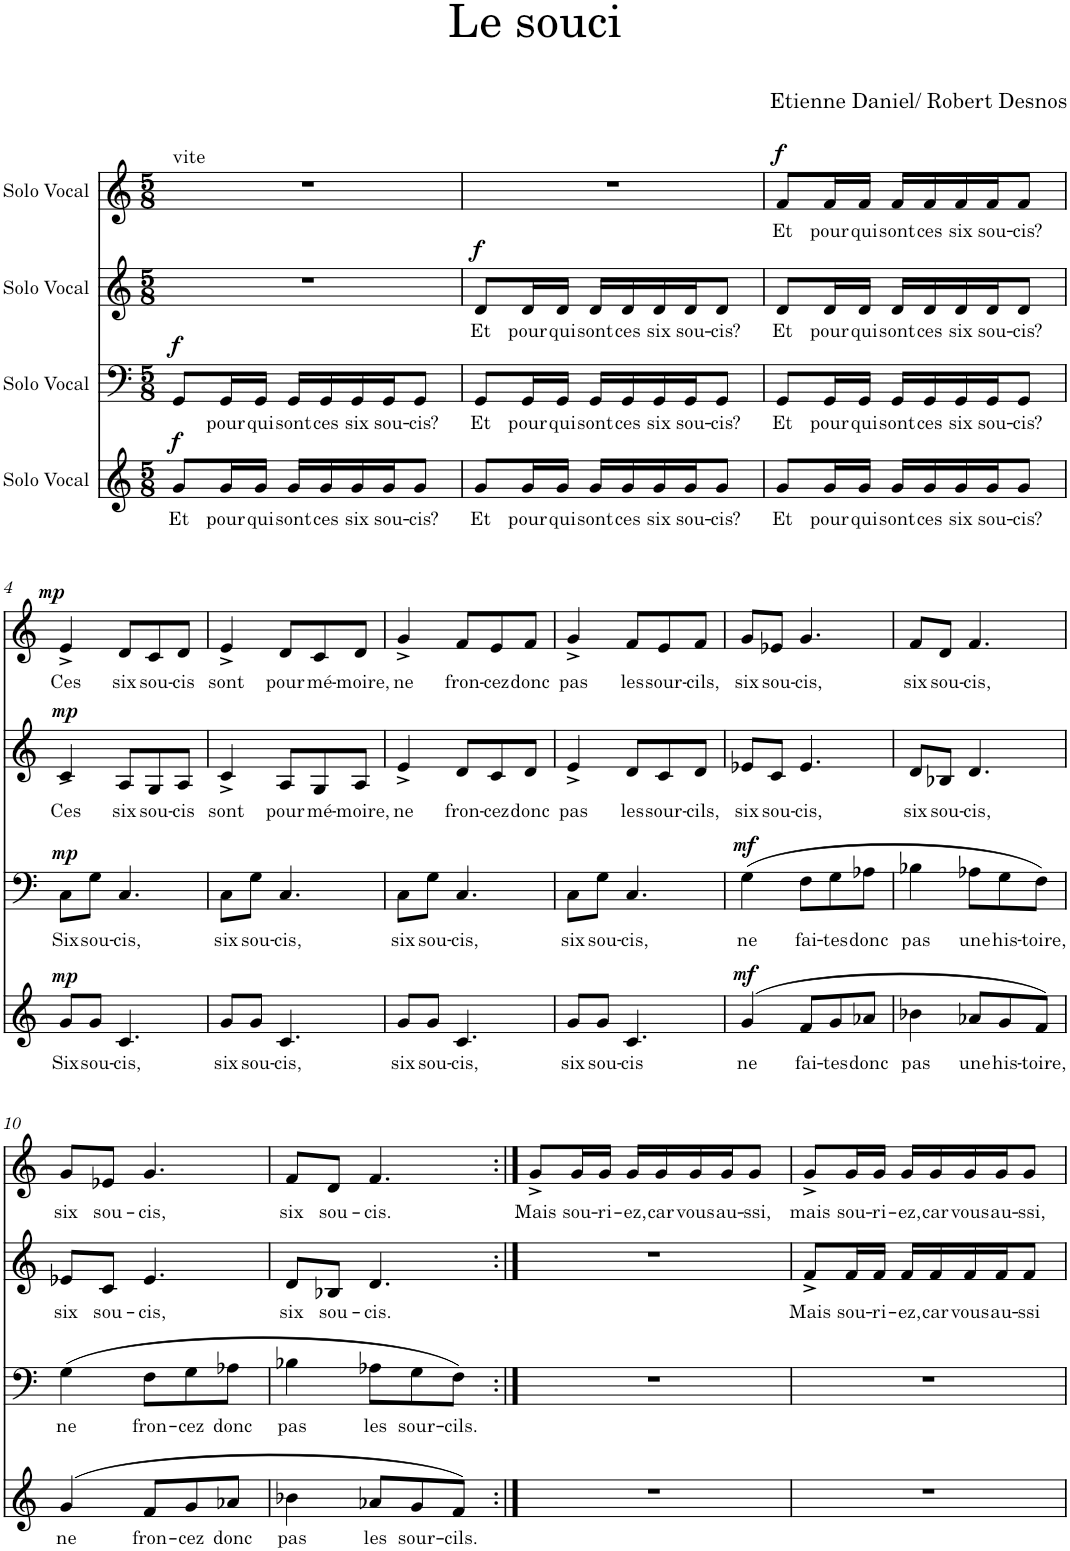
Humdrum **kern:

**kern	**text	**dynam	**kern	**text	**dynam	**kern	**text	**dynam	**kern	**text	**dynam
*part4	*part4	*part4	*part3	*part3	*part3	*part2	*part2	*part2	*part1	*part1	*part1
*staff4	*staff4	*staff4	*staff3	*staff3	*staff3	*staff2	*staff2	*staff2	*staff1	*staff1	*staff1
*I"Solo Vocal	*	*	*I"Solo Vocal	*	*	*I"Solo Vocal	*	*	*I"Solo Vocal	*	*
*	*	*	*I'Vc	*	*	*	*	*	*	*	*
*clefG2	*	*	*clefF4	*	*	*clefG2	*	*	*clefG2	*	*
*	*	*	*	*	*	*Trd5c9	*	*	*	*	*
*k[]	*	*	*k[]	*	*	*k[]	*	*	*k[]	*	*
*M5/8	*	*	*M5/8	*	*	*M5/8	*	*	*M5/8	*	*
=1	=1	=1	=1	=1	=1	=1	=1	=1	=1	=1	=1
!	!	!	!	!	!	!	!	!	!LO:TX:a:t=vite	!	!
!	!LO:LY:b	!LO:DY:a	!	!	!LO:DY:a	!	!	!	!	!	!
8g/L	Et	f	8GG/L	.	f	8%5r	.	.	8%5r	.	.
!	!LO:LY:b	!	!	!LO:LY:b	!	!	!	!	!	!	!
16g/L	pour	.	16GG/L	pour	.	.	.	.	.	.	.
!	!LO:LY:b	!	!	!LO:LY:b	!	!	!	!	!	!	!
16g/JJ	qui	.	16GG/JJ	qui	.	.	.	.	.	.	.
!	!LO:LY:b	!	!	!LO:LY:b	!	!	!	!	!	!	!
16g/LL	sont	.	16GG/LL	sont	.	.	.	.	.	.	.
!	!LO:LY:b	!	!	!LO:LY:b	!	!	!	!	!	!	!
16g/	ces	.	16GG/	ces	.	.	.	.	.	.	.
!	!LO:LY:b	!	!	!LO:LY:b	!	!	!	!	!	!	!
16g/	six	.	16GG/	six	.	.	.	.	.	.	.
!	!LO:LY:b	!	!	!LO:LY:b	!	!	!	!	!	!	!
16g/J	sou-	.	16GG/J	sou-	.	.	.	.	.	.	.
!	!LO:LY:b	!	!	!LO:LY:b	!	!	!	!	!	!	!
8g/J	-cis?	.	8GG/J	-cis?	.	.	.	.	.	.	.
=2	=2	=2	=2	=2	=2	=2	=2	=2	=2	=2	=2
!	!LO:LY:b	!	!	!LO:LY:b	!	!	!LO:LY:b	!LO:DY:a	!	!	!
8g/L	Et	.	8GG/L	Et	.	8d/L	Et	f	8%5r	.	.
!	!LO:LY:b	!	!	!LO:LY:b	!	!	!LO:LY:b	!	!	!	!
16g/L	pour	.	16GG/L	pour	.	16d/L	pour	.	.	.	.
!	!LO:LY:b	!	!	!LO:LY:b	!	!	!LO:LY:b	!	!	!	!
16g/JJ	qui	.	16GG/JJ	qui	.	16d/JJ	qui	.	.	.	.
!	!LO:LY:b	!	!	!LO:LY:b	!	!	!LO:LY:b	!	!	!	!
16g/LL	sont	.	16GG/LL	sont	.	16d/LL	sont	.	.	.	.
!	!LO:LY:b	!	!	!LO:LY:b	!	!	!LO:LY:b	!	!	!	!
16g/	ces	.	16GG/	ces	.	16d/	ces	.	.	.	.
!	!LO:LY:b	!	!	!LO:LY:b	!	!	!LO:LY:b	!	!	!	!
16g/	six	.	16GG/	six	.	16d/	six	.	.	.	.
!	!LO:LY:b	!	!	!LO:LY:b	!	!	!LO:LY:b	!	!	!	!
16g/J	sou-	.	16GG/J	sou-	.	16d/J	sou-	.	.	.	.
!	!LO:LY:b	!	!	!LO:LY:b	!	!	!LO:LY:b	!	!	!	!
8g/J	-cis?	.	8GG/J	-cis?	.	8d/J	-cis?	.	.	.	.
=3	=3	=3	=3	=3	=3	=3	=3	=3	=3	=3	=3
!	!LO:LY:b	!	!	!LO:LY:b	!	!	!LO:LY:b	!	!	!LO:LY:b	!LO:DY:a
8g/L	Et	.	8GG/L	Et	.	8d/L	Et	.	8f/L	Et	f
!	!LO:LY:b	!	!	!LO:LY:b	!	!	!LO:LY:b	!	!	!LO:LY:b	!
16g/L	pour	.	16GG/L	pour	.	16d/L	pour	.	16f/L	pour	.
!	!LO:LY:b	!	!	!LO:LY:b	!	!	!LO:LY:b	!	!	!LO:LY:b	!
16g/JJ	qui	.	16GG/JJ	qui	.	16d/JJ	qui	.	16f/JJ	qui	.
!	!LO:LY:b	!	!	!LO:LY:b	!	!	!LO:LY:b	!	!	!LO:LY:b	!
16g/LL	sont	.	16GG/LL	sont	.	16d/LL	sont	.	16f/LL	sont	.
!	!LO:LY:b	!	!	!LO:LY:b	!	!	!LO:LY:b	!	!	!LO:LY:b	!
16g/	ces	.	16GG/	ces	.	16d/	ces	.	16f/	ces	.
!	!LO:LY:b	!	!	!LO:LY:b	!	!	!LO:LY:b	!	!	!LO:LY:b	!
16g/	six	.	16GG/	six	.	16d/	six	.	16f/	six	.
!	!LO:LY:b	!	!	!LO:LY:b	!	!	!LO:LY:b	!	!	!LO:LY:b	!
16g/J	sou-	.	16GG/J	sou-	.	16d/J	sou-	.	16f/J	sou-	.
!	!LO:LY:b	!	!	!LO:LY:b	!	!	!LO:LY:b	!	!	!LO:LY:b	!
8g/J	-cis?	.	8GG/J	-cis?	.	8d/J	-cis?	.	8f/J	-cis?	.
!!LO:LB:g=z
=4	=4	=4	=4	=4	=4	=4	=4	=4	=4	=4	=4
!	!LO:LY:b	!LO:DY:a	!	!LO:LY:b	!LO:DY:a	!	!LO:LY:b	!LO:DY:a	!	!LO:LY:b	!LO:DY:a
8g/L	Six	mp	8C\L	Six	mp	4c^/	Ces	mp	4e^/	Ces	mp
!	!LO:LY:b	!	!	!LO:LY:b	!	!	!	!	!	!	!
8g/J	sou-	.	8G\J	sou-	.	.	.	.	.	.	.
!	!LO:LY:b	!	!	!LO:LY:b	!	!	!LO:LY:b	!	!	!LO:LY:b	!
4.c/	-cis,	.	4.C/	-cis,	.	8A/L	six	.	8d/L	six	.
!	!	!	!	!	!	!	!LO:LY:b	!	!	!LO:LY:b	!
.	.	.	.	.	.	8G/	sou-	.	8c/	sou-	.
!	!	!	!	!	!	!	!LO:LY:b	!	!	!LO:LY:b	!
.	.	.	.	.	.	8A/J	-cis	.	8d/J	-cis	.
=5	=5	=5	=5	=5	=5	=5	=5	=5	=5	=5	=5
!	!LO:LY:b	!	!	!LO:LY:b	!	!	!LO:LY:b	!	!	!LO:LY:b	!
8g/L	six	.	8C\L	six	.	4c^/	sont	.	4e^/	sont	.
!	!LO:LY:b	!	!	!LO:LY:b	!	!	!	!	!	!	!
8g/J	sou-	.	8G\J	sou-	.	.	.	.	.	.	.
!	!LO:LY:b	!	!	!LO:LY:b	!	!	!LO:LY:b	!	!	!LO:LY:b	!
4.c/	-cis,	.	4.C/	-cis,	.	8A/L	pour	.	8d/L	pour	.
!	!	!	!	!	!	!	!LO:LY:b	!	!	!LO:LY:b	!
.	.	.	.	.	.	8G/	mé-	.	8c/	mé-	.
!	!	!	!	!	!	!	!LO:LY:b	!	!	!LO:LY:b	!
.	.	.	.	.	.	8A/J	-moire,	.	8d/J	-moire,	.
=6	=6	=6	=6	=6	=6	=6	=6	=6	=6	=6	=6
!	!LO:LY:b	!	!	!LO:LY:b	!	!	!LO:LY:b	!	!	!LO:LY:b	!
8g/L	six	.	8C\L	six	.	4e^/	ne	.	4g^/	ne	.
!	!LO:LY:b	!	!	!LO:LY:b	!	!	!	!	!	!	!
8g/J	sou-	.	8G\J	sou-	.	.	.	.	.	.	.
!	!LO:LY:b	!	!	!LO:LY:b	!	!	!LO:LY:b	!	!	!LO:LY:b	!
4.c/	-cis,	.	4.C/	-cis,	.	8d/L	fron-	.	8f/L	fron-	.
!	!	!	!	!	!	!	!LO:LY:b	!	!	!LO:LY:b	!
.	.	.	.	.	.	8c/	-cez	.	8e/	-cez	.
!	!	!	!	!	!	!	!LO:LY:b	!	!	!LO:LY:b	!
.	.	.	.	.	.	8d/J	donc	.	8f/J	donc	.
=7	=7	=7	=7	=7	=7	=7	=7	=7	=7	=7	=7
!	!LO:LY:b	!	!	!LO:LY:b	!	!	!LO:LY:b	!	!	!LO:LY:b	!
8g/L	six	.	8C\L	six	.	4e^/	pas	.	4g^/	pas	.
!	!LO:LY:b	!	!	!LO:LY:b	!	!	!	!	!	!	!
8g/J	sou-	.	8G\J	sou-	.	.	.	.	.	.	.
!	!LO:LY:b	!	!	!LO:LY:b	!	!	!LO:LY:b	!	!	!LO:LY:b	!
4.c/	-cis	.	4.C/	-cis,	.	8d/L	les	.	8f/L	les	.
!	!	!	!	!	!	!	!LO:LY:b	!	!	!LO:LY:b	!
.	.	.	.	.	.	8c/	sour-	.	8e/	sour-	.
!	!	!	!	!	!	!	!LO:LY:b	!	!	!LO:LY:b	!
.	.	.	.	.	.	8d/J	-cils,	.	8f/J	-cils,	.
=8	=8	=8	=8	=8	=8	=8	=8	=8	=8	=8	=8
!	!LO:LY:b	!LO:DY:a	!	!LO:LY:b	!LO:DY:a	!	!LO:LY:b	!	!	!LO:LY:b	!
(>4g/	ne	mf	(>4G\	ne	mf	8e-X/L	six	.	8g/L	six	.
!	!	!	!	!	!	!	!LO:LY:b	!	!	!LO:LY:b	!
.	.	.	.	.	.	8c/J	sou-	.	8e-X/J	sou-	.
!	!LO:LY:b	!	!	!LO:LY:b	!	!	!LO:LY:b	!	!	!LO:LY:b	!
8f/L	fai-	.	8F\L	fai-	.	4.e-/	-cis,	.	4.g/	-cis,	.
!	!LO:LY:b	!	!	!LO:LY:b	!	!	!	!	!	!	!
8g/	-tes	.	8G\	-tes	.	.	.	.	.	.	.
!	!LO:LY:b	!	!	!LO:LY:b	!	!	!	!	!	!	!
8a-X/J	donc	.	8A-X\J	donc	.	.	.	.	.	.	.
=9	=9	=9	=9	=9	=9	=9	=9	=9	=9	=9	=9
!	!LO:LY:b	!	!	!LO:LY:b	!	!	!LO:LY:b	!	!	!LO:LY:b	!
4b-X\	pas	.	4B-X\	pas	.	8d/L	six	.	8f/L	six	.
!	!	!	!	!	!	!	!LO:LY:b	!	!	!LO:LY:b	!
.	.	.	.	.	.	8B-X/J	sou-	.	8d/J	sou-	.
!	!LO:LY:b	!	!	!LO:LY:b	!	!	!LO:LY:b	!	!	!LO:LY:b	!
8a-X/L	une	.	8A-X\L	une	.	4.d/	-cis,	.	4.f/	-cis,	.
!	!LO:LY:b	!	!	!LO:LY:b	!	!	!	!	!	!	!
8g/	his-	.	8G\	his-	.	.	.	.	.	.	.
!	!LO:LY:b	!	!	!LO:LY:b	!	!	!	!	!	!	!
8f/J)	-toire,	.	8F\J)	-toire,	.	.	.	.	.	.	.
!!LO:LB:g=z
=10	=10	=10	=10	=10	=10	=10	=10	=10	=10	=10	=10
!	!LO:LY:b	!	!	!LO:LY:b	!	!	!LO:LY:b	!	!	!LO:LY:b	!
(>4g/	ne	.	(>4G\	ne	.	8e-X/L	six	.	8g/L	six	.
!	!	!	!	!	!	!	!LO:LY:b	!	!	!LO:LY:b	!
.	.	.	.	.	.	8c/J	sou-	.	8e-X/J	sou-	.
!	!LO:LY:b	!	!	!LO:LY:b	!	!	!LO:LY:b	!	!	!LO:LY:b	!
8f/L	fron-	.	8F\L	fron-	.	4.e-/	-cis,	.	4.g/	-cis,	.
!	!LO:LY:b	!	!	!LO:LY:b	!	!	!	!	!	!	!
8g/	-cez	.	8G\	-cez	.	.	.	.	.	.	.
!	!LO:LY:b	!	!	!LO:LY:b	!	!	!	!	!	!	!
8a-X/J	donc	.	8A-X\J	donc	.	.	.	.	.	.	.
=11	=11	=11	=11	=11	=11	=11	=11	=11	=11	=11	=11
!	!LO:LY:b	!	!	!LO:LY:b	!	!	!LO:LY:b	!	!	!LO:LY:b	!
4b-X\	pas	.	4B-X\	pas	.	8d/L	six	.	8f/L	six	.
!	!	!	!	!	!	!	!LO:LY:b	!	!	!LO:LY:b	!
.	.	.	.	.	.	8B-X/J	sou-	.	8d/J	sou-	.
!	!LO:LY:b	!	!	!LO:LY:b	!	!	!LO:LY:b	!	!	!LO:LY:b	!
8a-X/L	les	.	8A-X\L	les	.	4.d/	-cis.	.	4.f/	-cis.	.
!	!LO:LY:b	!	!	!LO:LY:b	!	!	!	!	!	!	!
8g/	sour-	.	8G\	sour-	.	.	.	.	.	.	.
!	!LO:LY:b	!	!	!LO:LY:b	!	!	!	!	!	!	!
8f/J)	-cils.	.	8F\J)	-cils.	.	.	.	.	.	.	.
=12:|!	=12:|!	=12:|!	=12:|!	=12:|!	=12:|!	=12:|!	=12:|!	=12:|!	=12:|!	=12:|!	=12:|!
!	!	!	!	!	!	!	!	!	!	!LO:LY:b	!
8%5r	.	.	8%5r	.	.	8%5r	.	.	8g^/L	Mais	.
!	!	!	!	!	!	!	!	!	!	!LO:LY:b	!
.	.	.	.	.	.	.	.	.	16g/L	sou-	.
!	!	!	!	!	!	!	!	!	!	!LO:LY:b	!
.	.	.	.	.	.	.	.	.	16g/JJ	-ri-	.
!	!	!	!	!	!	!	!	!	!	!LO:LY:b	!
.	.	.	.	.	.	.	.	.	16g/LL	-ez,	.
!	!	!	!	!	!	!	!	!	!	!LO:LY:b	!
.	.	.	.	.	.	.	.	.	16g/	car	.
!	!	!	!	!	!	!	!	!	!	!LO:LY:b	!
.	.	.	.	.	.	.	.	.	16g/	vous	.
!	!	!	!	!	!	!	!	!	!	!LO:LY:b	!
.	.	.	.	.	.	.	.	.	16g/J	au-	.
!	!	!	!	!	!	!	!	!	!	!LO:LY:b	!
.	.	.	.	.	.	.	.	.	8g/J	-ssi,	.
=13	=13	=13	=13	=13	=13	=13	=13	=13	=13	=13	=13
!	!	!	!	!	!	!	!LO:LY:b	!	!	!LO:LY:b	!
8%5r	.	.	8%5r	.	.	8f^/L	Mais	.	8g^/L	mais	.
!	!	!	!	!	!	!	!LO:LY:b	!	!	!LO:LY:b	!
.	.	.	.	.	.	16f/L	sou-	.	16g/L	sou-	.
!	!	!	!	!	!	!	!LO:LY:b	!	!	!LO:LY:b	!
.	.	.	.	.	.	16f/JJ	-ri-	.	16g/JJ	-ri-	.
!	!	!	!	!	!	!	!LO:LY:b	!	!	!LO:LY:b	!
.	.	.	.	.	.	16f/LL	-ez,	.	16g/LL	-ez,	.
!	!	!	!	!	!	!	!LO:LY:b	!	!	!LO:LY:b	!
.	.	.	.	.	.	16f/	car	.	16g/	car	.
!	!	!	!	!	!	!	!LO:LY:b	!	!	!LO:LY:b	!
.	.	.	.	.	.	16f/	vous	.	16g/	vous	.
!	!	!	!	!	!	!	!LO:LY:b	!	!	!LO:LY:b	!
.	.	.	.	.	.	16f/J	au-	.	16g/J	au-	.
!	!	!	!	!	!	!	!LO:LY:b	!	!	!LO:LY:b	!
.	.	.	.	.	.	8f/J	-ssi	.	8g/J	-ssi,	.
=	=	=	=	=	=	=	=	=	=	=	=
*-	*-	*-	*-	*-	*-	*-	*-	*-	*-	*-	*-
